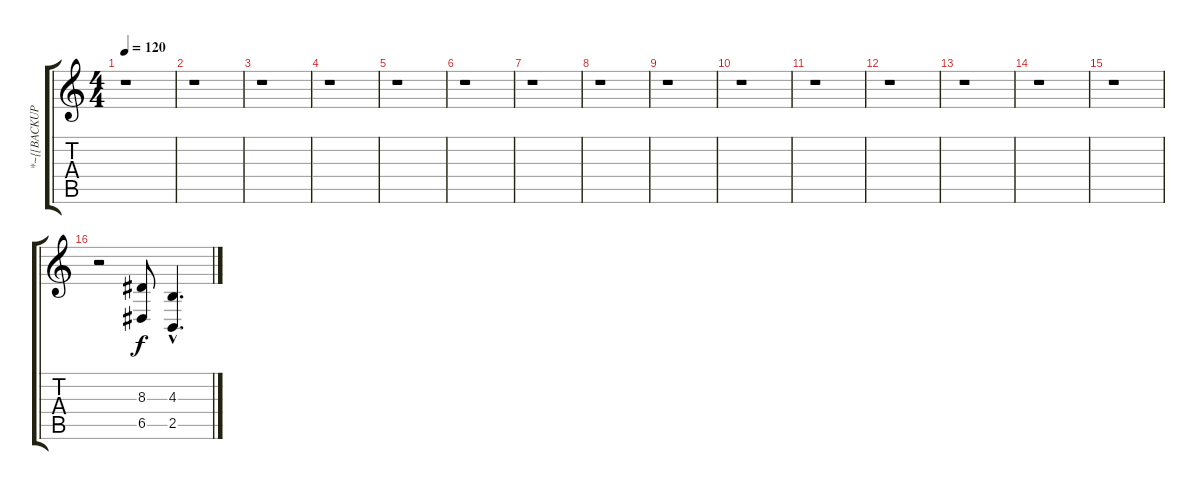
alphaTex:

\track ("*~{[BACKUP VOCALS]}~* - Tabbed by Peter " "*~{[BACKUP") {instrument tenorsax}
\staff {score tabs}
\tuning (E4 B3 G3 D3 A2 E2) {hide}
\ts (4 4)
\tempo 120
\clef g2
\ks c
r.1{dy f instrument tenorsax} |
r.1 |
r.1 |
r.1 |
r.1 |
r.1 |
r.1 |
r.1 |
r.1 |
r.1 |
r.1 |
r.1 |
r.1 |
r.1 |
r.1 |
r.2 (8.3 6.5).8 (4.3{hac} 2.5{hac}).4{d}
